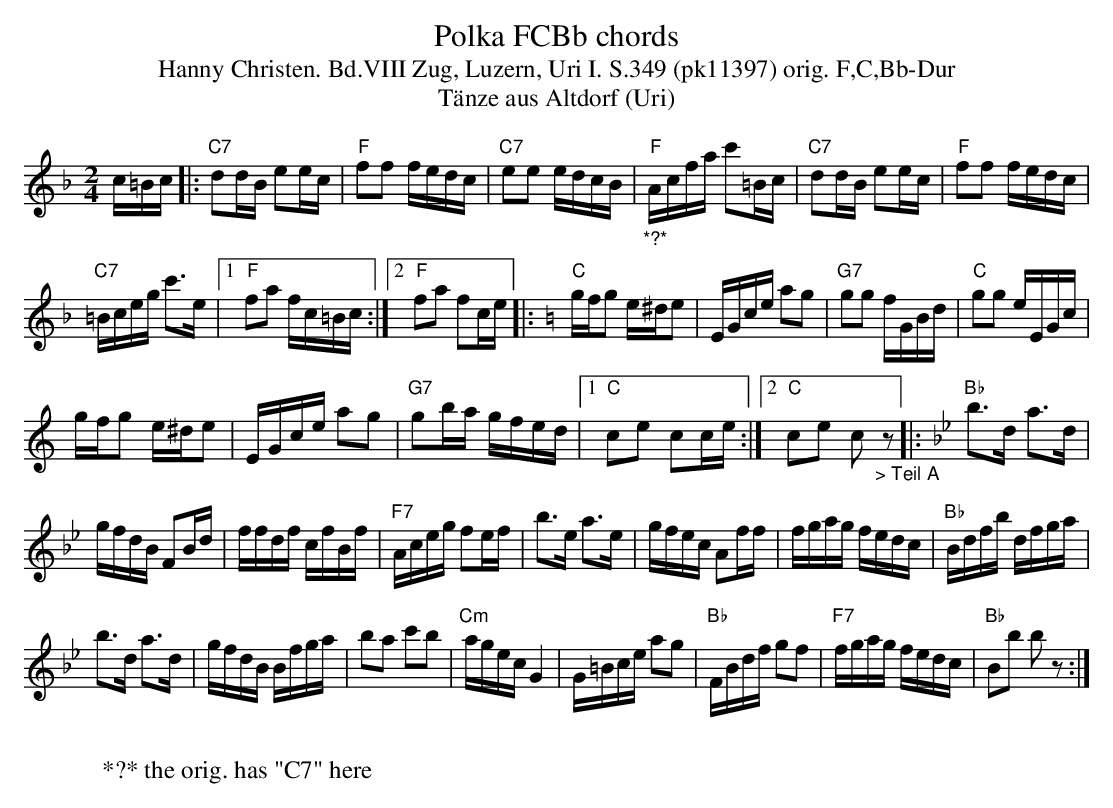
X:1
T:Polka FCBb chords
T:Hanny Christen. Bd.VIII Zug, Luzern, Uri I. S.349 (pk11397) orig. F,C,Bb-Dur
T: T\"anze aus Altdorf (Uri)
M:2/4
L:1/16
K:F %%MIDI gchordon
c=Bc |: "C7"d2dB e2ec | "F"f2f2 fedc | "C7"e2e2 edcB |"_*?*" "F"Acfa c'2=Bc | "C7"d2dB e2ec | "F"f2f2 fedc |
"C7"=Bceg c'3e |1 "F"f2a2 fc=Bc :|2 "F"f2a2 f2ce |: [K:C] "C"gfg2 e^de2 | EGce a2g2 | "G7"g2g2 fGBd | "C"g2g2 eEGc |
gfg2 e^de2 | EGce a2g2 | "G7"g2ba gfed |1 "C"c2e2 c2ce :|2 "C"c2e2 c2"_> Teil A"z2 |: [K:Bb] "Bb"b3d a3d |
gfdB F2Bd | ffdf cfBf | "F7"Aceg f2ef | b3e a3e | gfec A2ff | fgag fedc | "Bb"Bdfb dfga |
b3d a3d | gfdB Bfga | b2a2 c'2b2 | "Cm"agec G4 | G=Bce a2g2 | "Bb"FBdf g2f2 | "F7"fgag fedc | "Bb"B2b2 b2z2 :|
W:
W: *?* the orig. has "C7" here
